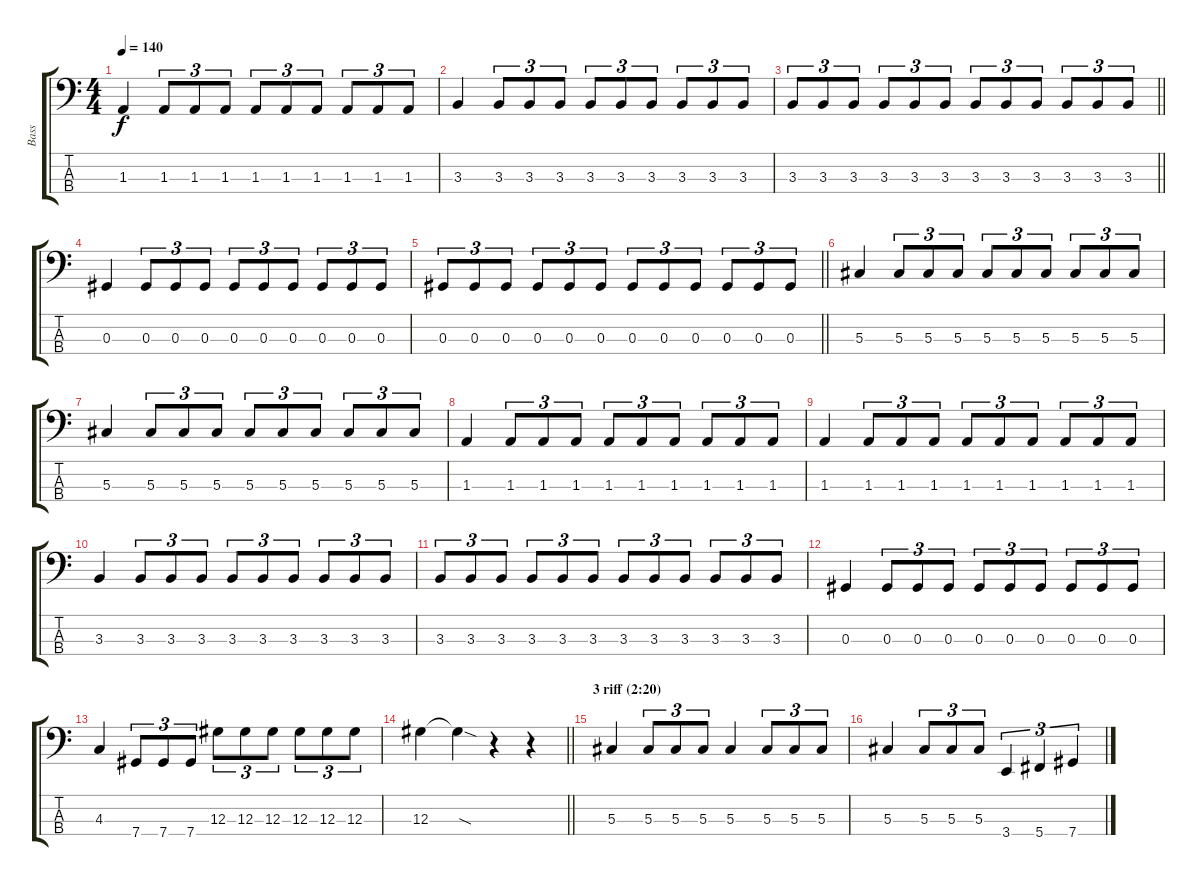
\track ("Bass" "Bass") {instrument electricbassfinger}
\staff {score tabs}
\tuning (Gb2 Db2 Ab1 Db1) {hide}
\ts (4 4)
\tempo 140
\clef f4
\ks c
1.3.4{dy f} 1.3.8{tu (3 2)} 1.3.8{tu (3 2)} 1.3.8{tu (3 2)} 1.3.8{tu (3 2)} 1.3.8{tu (3 2)} 1.3.8{tu (3 2)} 1.3.8{tu (3 2)} 1.3.8{tu (3 2)} 1.3.8{tu (3 2)} |
3.3.4 3.3.8{tu (3 2)} 3.3.8{tu (3 2)} 3.3.8{tu (3 2)} 3.3.8{tu (3 2)} 3.3.8{tu (3 2)} 3.3.8{tu (3 2)} 3.3.8{tu (3 2)} 3.3.8{tu (3 2)} 3.3.8{tu (3 2)} |
\barLineRight lightlight
3.3.8{tu (3 2)} 3.3.8{tu (3 2)} 3.3.8{tu (3 2)} 3.3.8{tu (3 2)} 3.3.8{tu (3 2)} 3.3.8{tu (3 2)} 3.3.8{tu (3 2)} 3.3.8{tu (3 2)} 3.3.8{tu (3 2)} 3.3.8{tu (3 2)} 3.3.8{tu (3 2)} 3.3.8{tu (3 2)} |
0.3.4 0.3.8{tu (3 2)} 0.3.8{tu (3 2)} 0.3.8{tu (3 2)} 0.3.8{tu (3 2)} 0.3.8{tu (3 2)} 0.3.8{tu (3 2)} 0.3.8{tu (3 2)} 0.3.8{tu (3 2)} 0.3.8{tu (3 2)} |
\barLineRight lightlight
0.3.8{tu (3 2)} 0.3.8{tu (3 2)} 0.3.8{tu (3 2)} 0.3.8{tu (3 2)} 0.3.8{tu (3 2)} 0.3.8{tu (3 2)} 0.3.8{tu (3 2)} 0.3.8{tu (3 2)} 0.3.8{tu (3 2)} 0.3.8{tu (3 2)} 0.3.8{tu (3 2)} 0.3.8{tu (3 2)} |
\section ("" "")
5.3.4 5.3.8{tu (3 2)} 5.3.8{tu (3 2)} 5.3.8{tu (3 2)} 5.3.8{tu (3 2)} 5.3.8{tu (3 2)} 5.3.8{tu (3 2)} 5.3.8{tu (3 2)} 5.3.8{tu (3 2)} 5.3.8{tu (3 2)} |
5.3.4 5.3.8{tu (3 2)} 5.3.8{tu (3 2)} 5.3.8{tu (3 2)} 5.3.8{tu (3 2)} 5.3.8{tu (3 2)} 5.3.8{tu (3 2)} 5.3.8{tu (3 2)} 5.3.8{tu (3 2)} 5.3.8{tu (3 2)} |
1.3.4 1.3.8{tu (3 2)} 1.3.8{tu (3 2)} 1.3.8{tu (3 2)} 1.3.8{tu (3 2)} 1.3.8{tu (3 2)} 1.3.8{tu (3 2)} 1.3.8{tu (3 2)} 1.3.8{tu (3 2)} 1.3.8{tu (3 2)} |
1.3.4 1.3.8{tu (3 2)} 1.3.8{tu (3 2)} 1.3.8{tu (3 2)} 1.3.8{tu (3 2)} 1.3.8{tu (3 2)} 1.3.8{tu (3 2)} 1.3.8{tu (3 2)} 1.3.8{tu (3 2)} 1.3.8{tu (3 2)} |
3.3.4 3.3.8{tu (3 2)} 3.3.8{tu (3 2)} 3.3.8{tu (3 2)} 3.3.8{tu (3 2)} 3.3.8{tu (3 2)} 3.3.8{tu (3 2)} 3.3.8{tu (3 2)} 3.3.8{tu (3 2)} 3.3.8{tu (3 2)} |
3.3.8{tu (3 2)} 3.3.8{tu (3 2)} 3.3.8{tu (3 2)} 3.3.8{tu (3 2)} 3.3.8{tu (3 2)} 3.3.8{tu (3 2)} 3.3.8{tu (3 2)} 3.3.8{tu (3 2)} 3.3.8{tu (3 2)} 3.3.8{tu (3 2)} 3.3.8{tu (3 2)} 3.3.8{tu (3 2)} |
0.3.4 0.3.8{tu (3 2)} 0.3.8{tu (3 2)} 0.3.8{tu (3 2)} 0.3.8{tu (3 2)} 0.3.8{tu (3 2)} 0.3.8{tu (3 2)} 0.3.8{tu (3 2)} 0.3.8{tu (3 2)} 0.3.8{tu (3 2)} |
4.3.4 7.4.8{tu (3 2)} 7.4.8{tu (3 2)} 7.4.8{tu (3 2)} 12.3.8{tu (3 2)} 12.3.8{tu (3 2)} 12.3.8{tu (3 2)} 12.3.8{tu (3 2)} 12.3.8{tu (3 2)} 12.3.8{tu (3 2)} |
\barLineRight lightlight
12.3.4 12.3{sod t}.4 r.4 r.4 |
\section ("" "3 riff (2:20)")
5.3.4 5.3.8{tu (3 2)} 5.3.8{tu (3 2)} 5.3.8{tu (3 2)} 5.3.4 5.3.8{tu (3 2)} 5.3.8{tu (3 2)} 5.3.8{tu (3 2)} |
5.3.4 5.3.8{tu (3 2)} 5.3.8{tu (3 2)} 5.3.8{tu (3 2)} 3.4.4{tu (3 2)} 5.4.4{tu (3 2)} 7.4.4{tu (3 2)}
